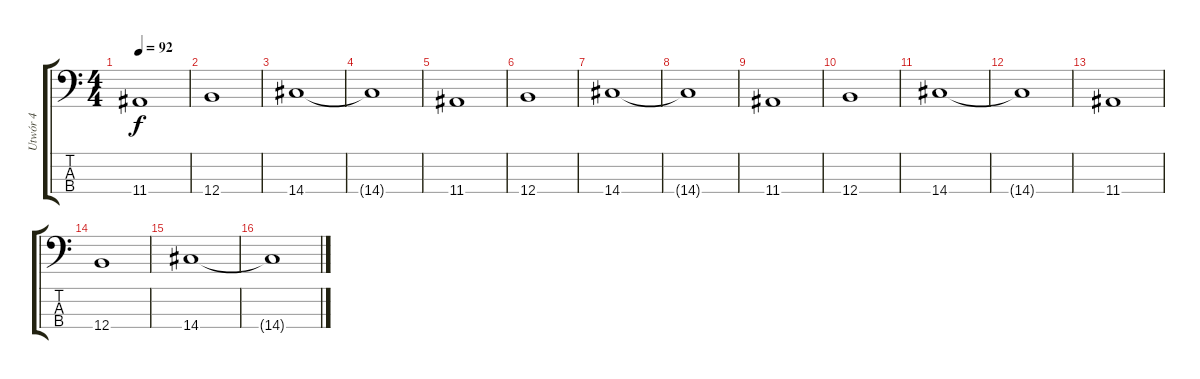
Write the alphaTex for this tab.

\track ("Utwór 4" "Utwór 4") {instrument electricbassfinger}
\staff {score tabs}
\tuning (E2 B1 Gb1 B0) {hide}
\ts (4 4)
\tempo 92
\clef f4
\ks c
11.4.1{dy f instrument electricbassfinger} |
12.4.1 |
14.4.1 |
14.4{t}.1 |
11.4.1 |
12.4.1 |
14.4.1 |
14.4{t}.1 |
11.4.1 |
12.4.1 |
14.4.1 |
14.4{t}.1 |
11.4.1 |
12.4.1 |
14.4.1 |
14.4{t}.1
